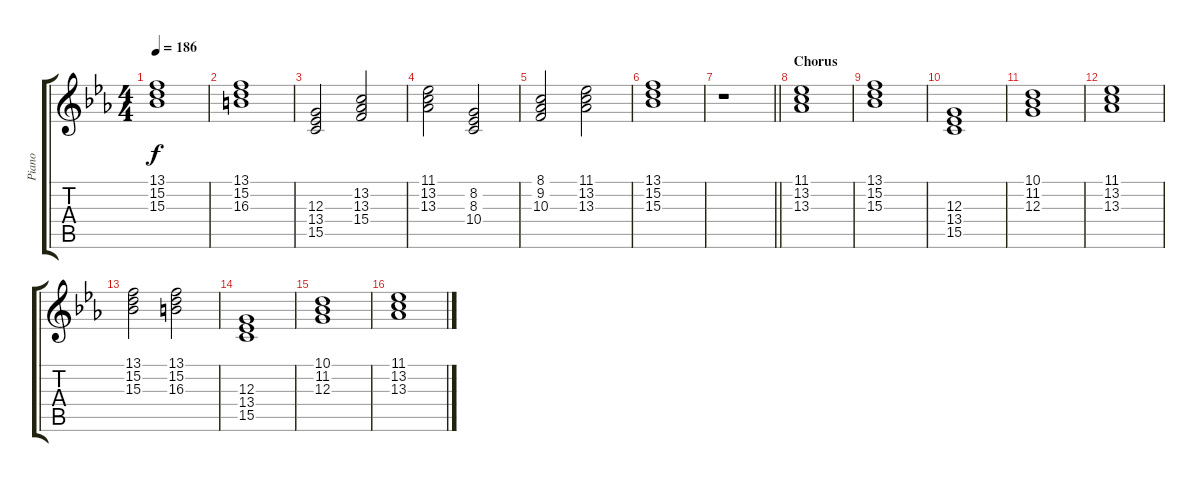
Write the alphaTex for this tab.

\track ("Piano" "Piano") {instrument acousticgrandpiano}
\staff {score tabs}
\tuning (E4 B3 G3 D3 A2 E2) {hide}
\ts (4 4)
\tempo 186
\clef g2
\ks eb
(13.1 15.2 15.3).1{dy f} |
(13.1 15.2 16.3).1 |
(12.3 13.4 15.5).2 (13.2 13.3 15.4).2 |
(11.1 13.2 13.3).2 (8.2 8.3 10.4).2 |
(8.1 9.2 10.3).2 (11.1 13.2 13.3).2 |
(13.1 15.2 15.3).1 |
\barLineRight lightlight
r.1 |
\section ("" "Chorus")
(11.1 13.2 13.3).1 |
(13.1 15.2 15.3).1 |
(12.3 13.4 15.5).1 |
(10.1 11.2 12.3).1 |
(11.1 13.2 13.3).1 |
(13.1 15.2 15.3).2 (13.1 15.2 16.3).2 |
(12.3 13.4 15.5).1 |
(10.1 11.2 12.3).1 |
(11.1 13.2 13.3).1
